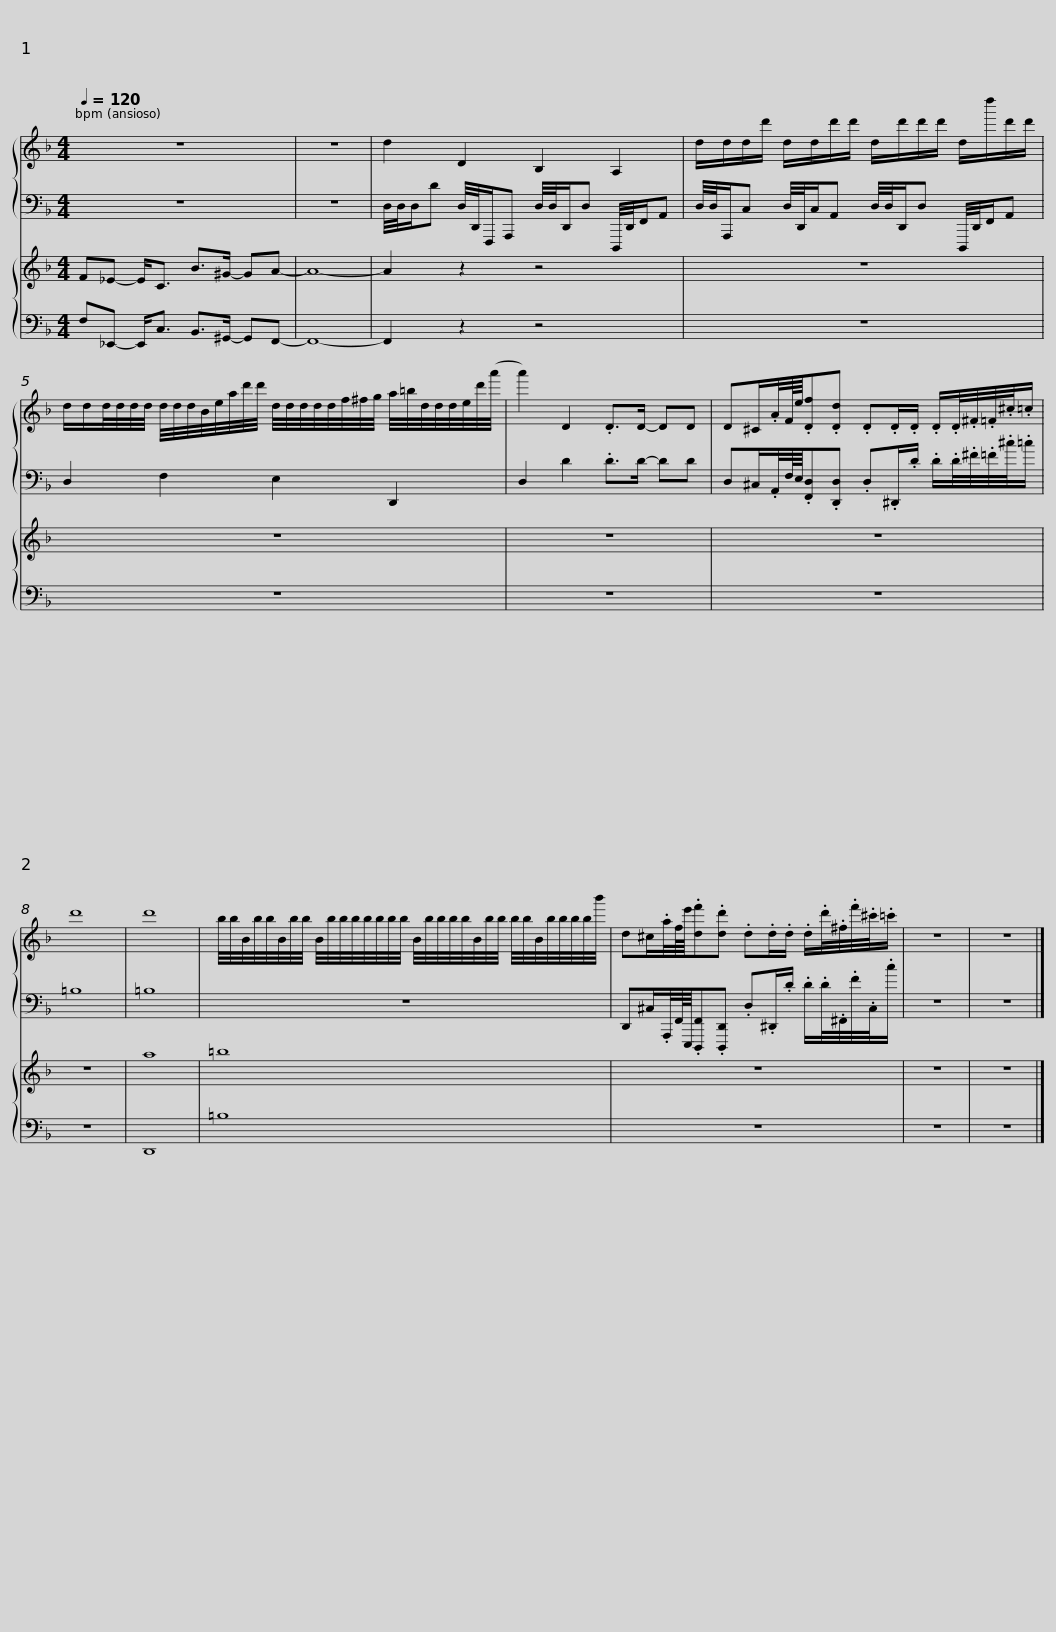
X:1
%%score { 1 | 2 } { 3 | 4 }
L:1/8
Q:1/4=120
M:4/4
I:linebreak $
K:F
V:1 treble
V:2 bass
V:3 treble
V:4 bass
V:1
 z8 | z8 | d2 D2 B,2 A,2 |$ d/d/d/d'/ d/d/d'/d'/ d/d'/d'/d'/ d/d''/d'/d'/ |$ d/d/d/4d/4d/4d/4 d/4d/4d/4B/4e/4a/4d'/4d'/4 d/4d/4d/4d/4d/4f/4^f/4g/4 a/4=b/4d/4d/4d/4e/4d'/4(a'/4 | %5
 a'2) D2 .D>D- DD |$ D^C/.A/4F/8e/8.[Df].[Dd] .D.D/.D/ .D/.D/4.^F/4.=F/4.^c/4.=c/ | d'8 | d'8 |$ b/4b/4B/4b/4b/4B/4b/4b/4 B/4b/4b/4b/4b/4b/4b/4b/4 B/4b/4b/4b/4b/4B/4b/4b/4 b/4b/4B/4b/4b/4b/4b/4b'/4 |$ %10
 d^c/.a/4f/8e'/8.[df'].[dd'] .d.d/.d/ .d/.d'/4.^f/4.f'/4.^c'/4.=c'/ | z8 | z8 |] %13
V:2
 z8 | z8 | D,/4D,/4D,/D D,/4D,,/4F,,,/A,,, D,/4D,/4D,,/D, D,,,/4D,,/4F,,/A,, |$ D,/4D,/4A,,,/C, D,/4D,,/4C,/A,, D,/4D,/4D,,/D, D,,,/4D,,/4F,,/A,, |$ D,2 F,2 E,2 D,,2 | %5
 D,2 D2 .D>D- DD |$ D,^C,/.A,,/4F,/8E,/8.[F,,D,].[D,,D,] .D,.^D,,/.D/ .D/.D/4.^F/4.=F/4.^c/4.=c/ | =B,8 | =B,8 |$ z8 |$ %10
 D,,^C,/.A,,,/4F,,/8E,,,/8.[D,,,F,,].[D,,,D,,] .D,.^D,,/.D/ .D/.D/4.^F,,/4.F/4.C,/4.c/ | z8 | z8 |] %13
V:3
 F_E- E<C B>^G- GA- | A8- | A2 z2 z4 |$ z8 |$ z8 | %5
 z8 |$ z8 | z8 | a8 |$ =b8 |$ %10
 z8 | z8 | z8 |] %13
V:4
 F,_E,,- E,,<C, B,,>^G,,- G,,F,,- | F,,8- | F,,2 z2 z4 |$ z8 |$ z8 | %5
 z8 |$ z8 | z8 | D,,8 |$ =B,8 |$ %10
 z8 | z8 | z8 |] %13
